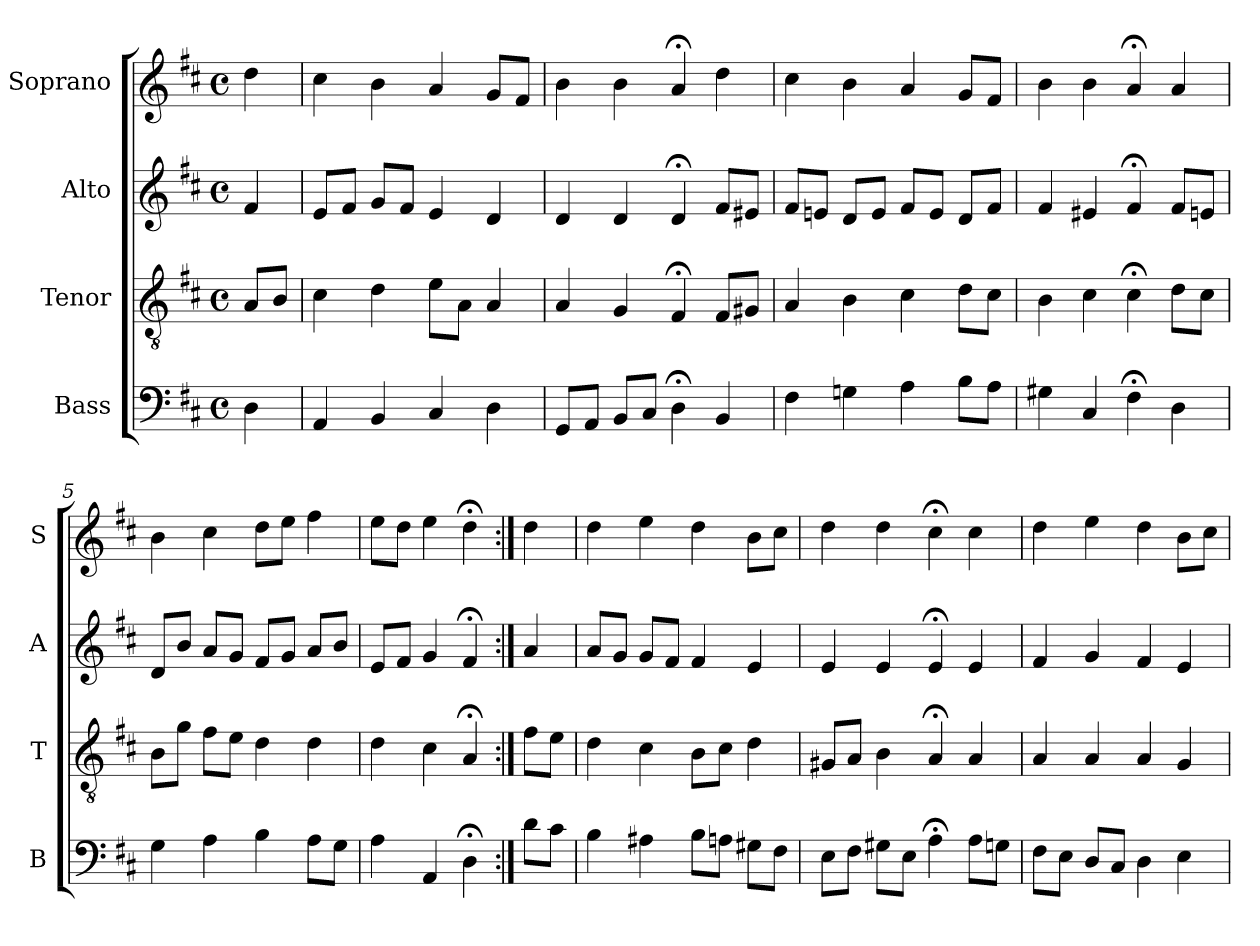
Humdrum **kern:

**kern	**kern	**kern	**kern
*part4	*part3	*part2	*part1
*staff4	*staff3	*staff2	*staff1
*I"Bass	*I"Tenor	*I"Alto	*I"Soprano
*I'B	*I'T	*I'A	*I'S
*clefF4	*clefGv2	*clefG2	*clefG2
*k[f#c#]	*k[f#c#]	*k[f#c#]	*k[f#c#]
*D:	*D:	*D:	*D:
*M4/4	*M4/4	*M4/4	*M4/4
*met(c)	*met(c)	*met(c)	*met(c)
*MM100	*MM100	*MM100	*MM100
=	=	=	=
4D	8AL	4f#	4dd
.	8BJ	.	.
=1	=1	=1	=1
4AA	4c#	8eL	4cc#
.	.	8f#J	.
4BB	4d	8gL	4b
.	.	8f#J	.
4C#	8eL	4e	4a
.	8AJ	.	.
4D	4A	4d	8gL
.	.	.	8f#J
=2	=2	=2	=2
8GGL	4A	4d	4b
8AAJ	.	.	.
8BBL	4G	4d	4b
8C#J	.	.	.
4D;<	4F#;<	4d;<	4a;<
4BB	8F#L	8f#L	4dd
.	8G#XJ	8e#XJ	.
=3	=3	=3	=3
4F#	4A	8f#L	4cc#
.	.	8enJ	.
4Gn	4B	8dL	4b
.	.	8eJ	.
4A	4c#	8f#L	4a
.	.	8eJ	.
8BL	8dL	8dL	8gL
8AJ	8c#J	8f#J	8f#J
=4	=4	=4	=4
4G#X	4B	4f#	4b
4C#	4c#	4e#X	4b
4F#;<	4c#;<	4f#;<	4a;<
4D	8dL	8f#L	4a
.	8c#J	8enJ	.
=5	=5	=5	=5
4G	8BL	8dL	4b
.	8gJ	8bJ	.
4A	8f#L	8aL	4cc#
.	8eJ	8gJ	.
4B	4d	8f#L	8ddL
.	.	8gJ	8eeJ
8AL	4d	8aL	4ff#
8GJ	.	8bJ	.
=6	=6	=6	=6
4A	4d	8eL	8eeL
.	.	8f#J	8ddJ
4AA	4c#	4g	4ee
4D;<	4A;<	4f#;<	4dd;<
=:|!	=:|!	=:|!	=:|!
8dL	8f#L	4a	4dd
8c#J	8eJ	.	.
=7	=7	=7	=7
4B	4d	8aL	4dd
.	.	8gJ	.
4A#X	4c#	8gL	4ee
.	.	8f#J	.
8BL	8BL	4f#	4dd
8AnJ	8c#J	.	.
8G#XiL	4di	4ei	8biL
8F#J	.	.	8cc#J
=8	=8	=8	=8
8EL	8G#XL	4e	4dd
8F#J	8AJ	.	.
8G#XiL	4Bi	4ei	4ddi
8EJ	.	.	.
4A;<	4A;<	4e;<	4cc#;<
8AL	4A	4e	4cc#
8GnJ	.	.	.
=9	=9	=9	=9
8F#L	4A	4f#	4dd
8EJ	.	.	.
8DL	4A	4g	4ee
8C#J	.	.	.
4D	4A	4f#	4dd
4E	4G	4e	8bL
.	.	.	8cc#J
=	=	=	=
*-	*-	*-	*-
